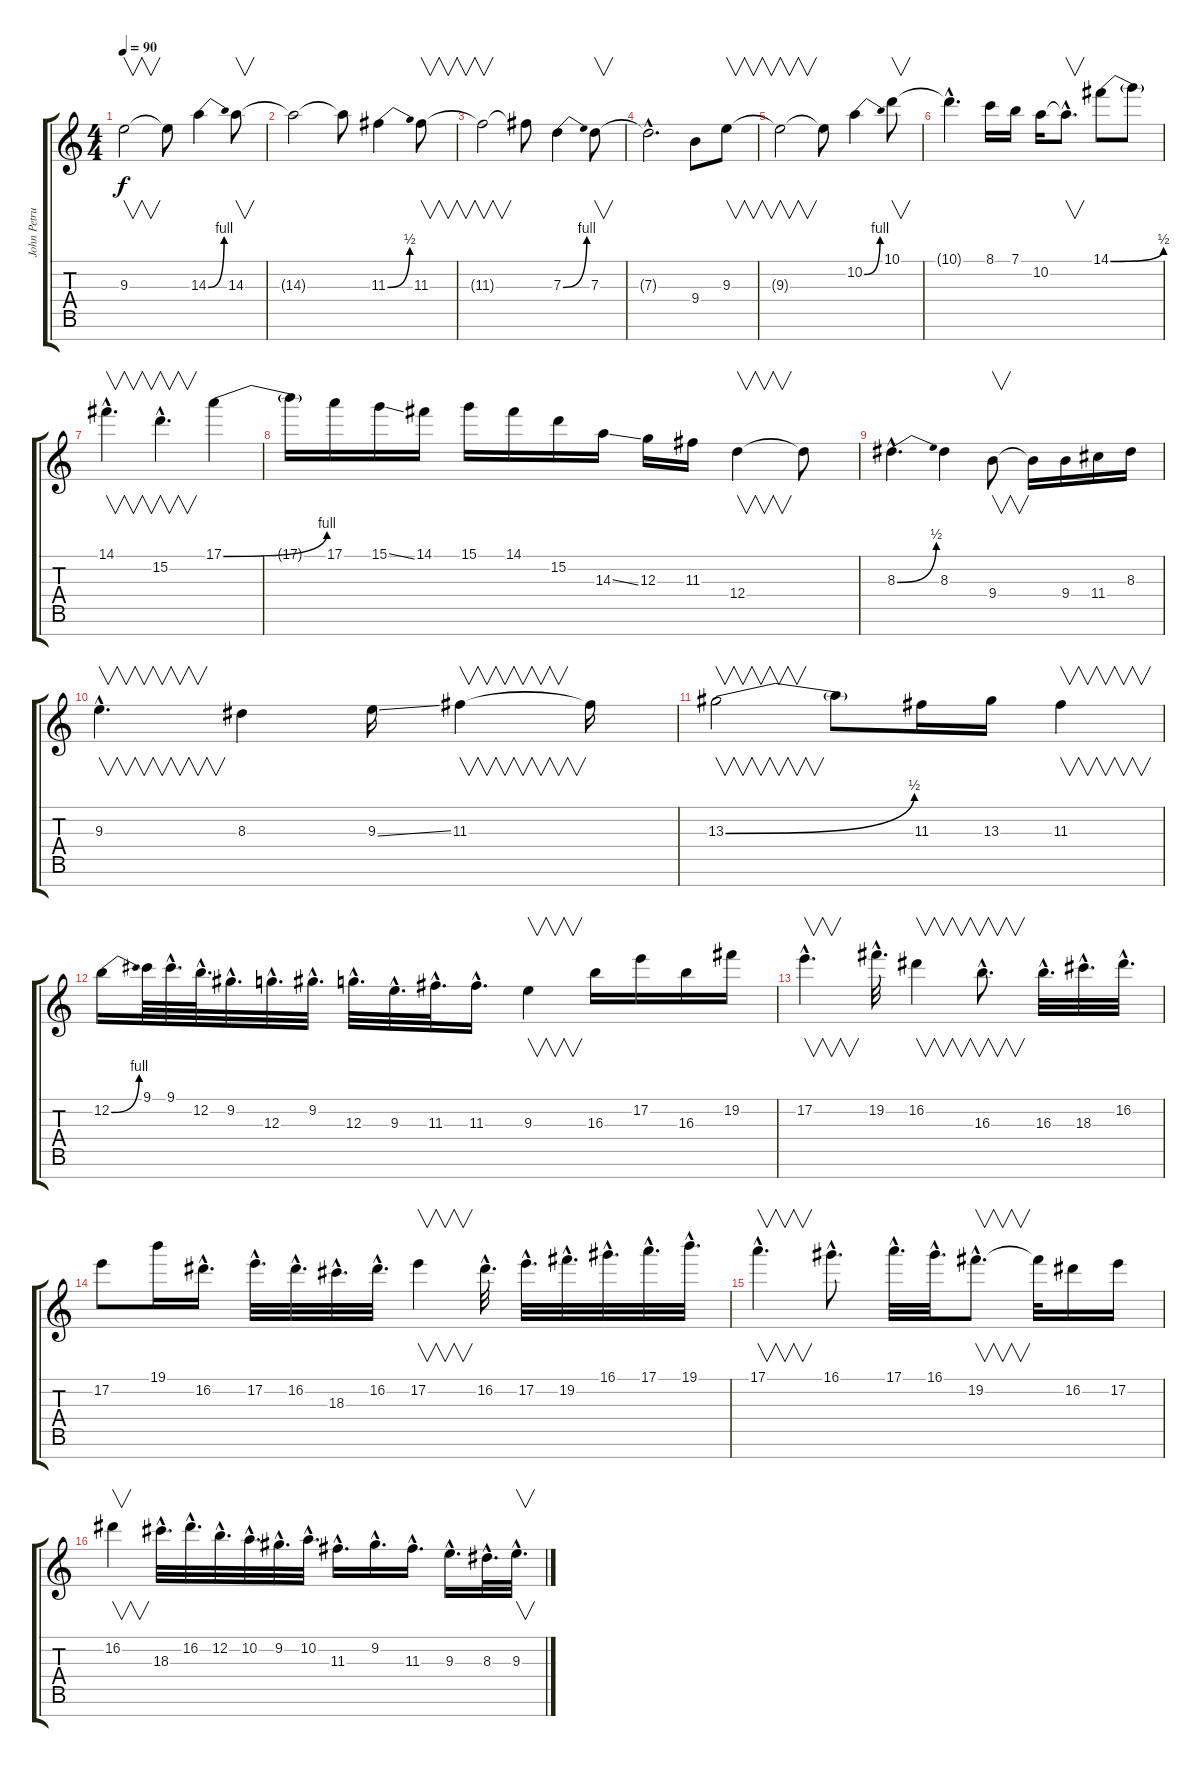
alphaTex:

\track ("John Petrucci" "John Petru") {instrument acousticguitarsteel}
\staff {score tabs}
\tuning (E4 B3 G3 D3 A2 E2 B1) {hide}
\ts (4 4)
\tempo 90
\clef g2
\ks c
9.3.2{v dy f instrument distortionguitar} 9.3{t}.8 14.3{be (bend 0 0 60 4)}.4 14.3.8{v} |
14.3{t}.2 14.3{t}.8 11.3{be (bend 0 0 60 2)}.4 11.3.8{v} |
11.3{t}.2{v instrument distortionguitar} 11.3{t}.8 7.3{be (bend 0 0 60 4)}.4 7.3.8{v} |
7.3{hac t}.2{d} 9.4.8 9.3.8{v} |
9.3{t}.2{v instrument distortionguitar} 9.3{t}.8 10.2{be (bend 0 0 60 4)}.4 10.1.8{v} |
10.1{hac t}.4{d} 8.1.16 7.1.16 10.2.16 10.2{hac t}.8{v d} 14.1{be (bend 0 0 60 2)}.8 14.1{t}.8 |
14.1{hac}.4{v d instrument distortionguitar} 15.2{hac}.4{v d} 17.1{be (bend 0 0 60 4)}.4 |
17.1{t}.16 17.1.16 15.1{ss}.16 14.1.16 15.1.16 14.1.16 15.2.16 14.3{ss}.16 12.3.16 11.3.16 12.4.4{v} 12.4{t}.8 |
8.3{be (bend 0 0 60 2) hac}.4{d instrument distortionguitar} 8.3.4 9.4.8{v} 9.4{t}.16 9.4.16 11.4.16 8.3.16 |
9.3{hac}.4{v d} 8.3.4 9.3{ss}.16 11.3.4{v} 11.3{t}.16 |
13.3{be (bend 0 0 60 2)}.2{v instrument distortionguitar} 13.3{t}.8 11.3.16 13.3.16 11.3.4{v} |
12.2{be (bend 0 0 60 4)}.16{instrument distortionguitar} 9.1.64 9.1{hac}.64{d} 12.2{hac}.64{d} 9.2{hac}.32{d} 12.3{hac}.32{d} 9.2{hac}.32{d} 12.3{hac}.32{d} 9.3{hac}.32{d} 11.3{hac}.32{d} 11.3{hac}.16{d} 9.3.4{v} 16.3.16 17.2.16 16.3.16 19.2.16 |
17.2{hac}.4{v d instrument distortionguitar} 19.2{hac}.32{d} 16.2.4{v} 16.3{hac}.8{v d} 16.3{hac}.32{d} 18.3{hac}.32{d} 16.2{hac}.32{d} |
17.2.8 19.1.16 16.2{hac}.16{d} 17.2{hac}.32{d} 16.2{hac}.32{d} 18.3{hac}.32{d} 16.2{hac}.32{d} 17.2.4{v} 16.2{hac}.32{d} 17.2{hac}.32{d} 19.2{hac}.32{d} 16.1{hac}.32{d} 17.1{hac}.32{d} 19.1{hac}.32{d} |
17.1{hac}.4{v d instrument distortionguitar} 16.1{hac}.8{d} 17.1{hac}.32{d} 16.1{hac}.32{d} 19.2{hac}.8{v d} 19.2{t}.32 16.2.16 17.2.16 |
16.2.4{v} 18.3{hac}.32{d} 16.2{hac}.32{d} 12.2{hac}.32{d} 10.2{hac}.32{d} 9.2{hac}.32{d} 10.2{hac}.32{d} 11.3{hac}.16{d} 9.2{hac}.16{d} 11.3{hac}.16{d} 9.3{hac}.16{d} 8.3{hac}.32{d} 9.3{hac}.32{v d}
